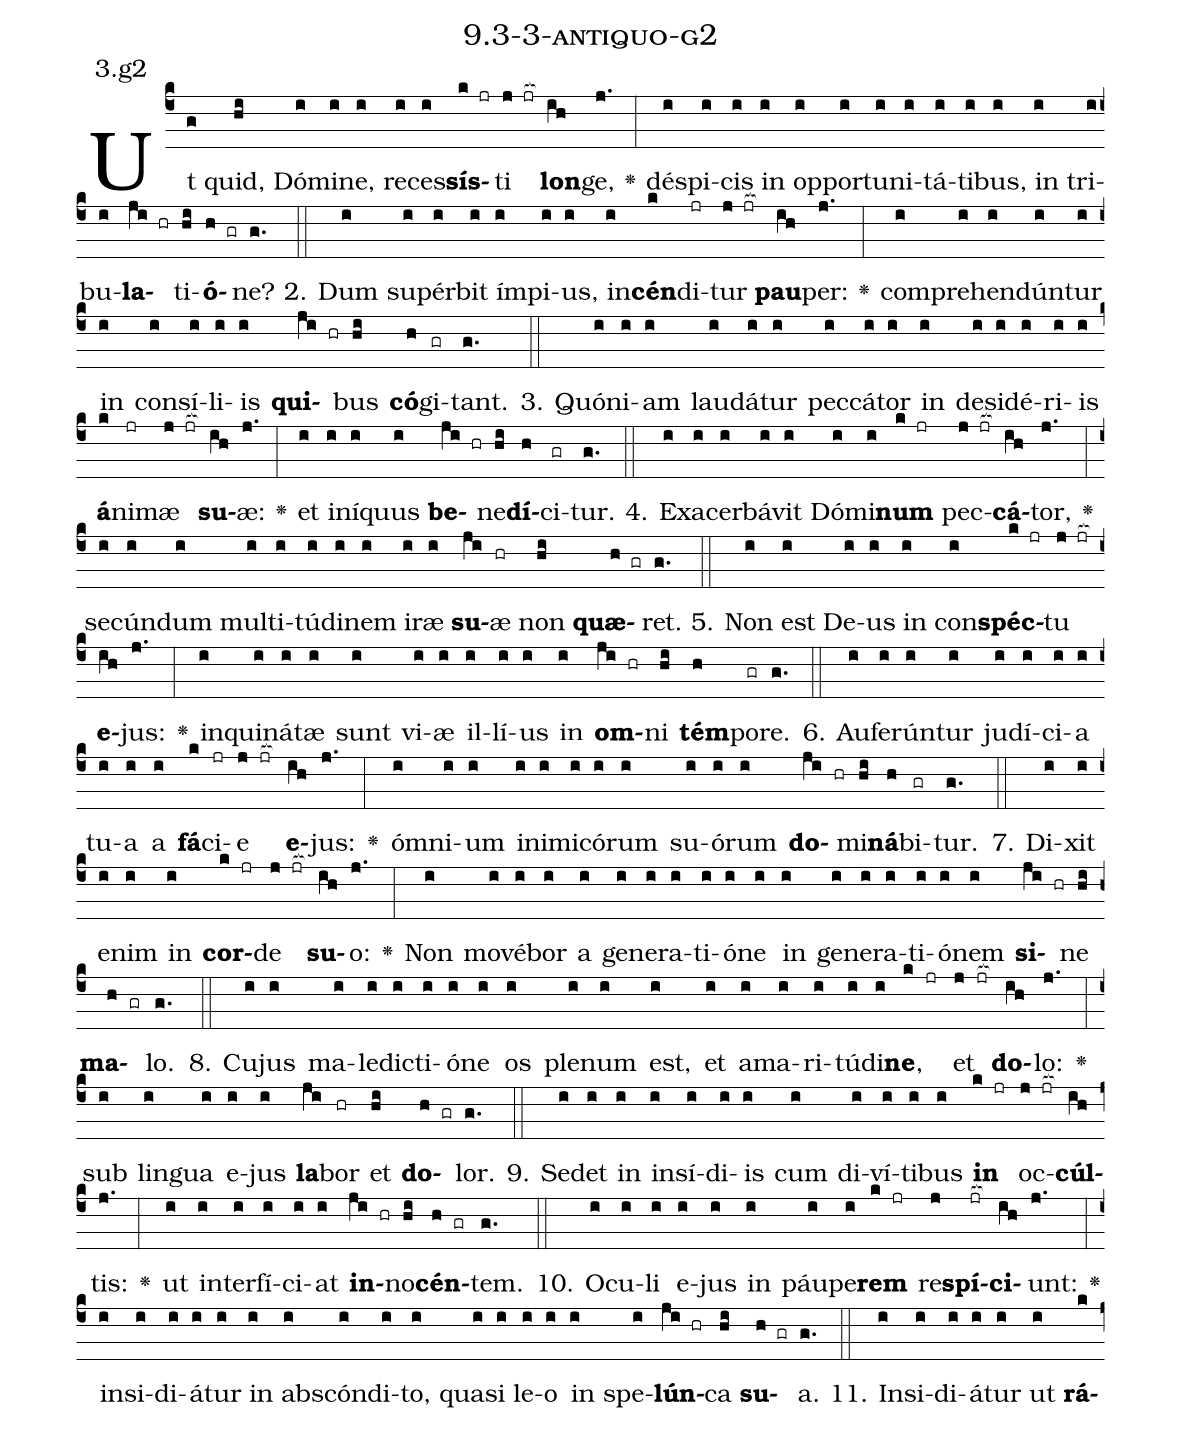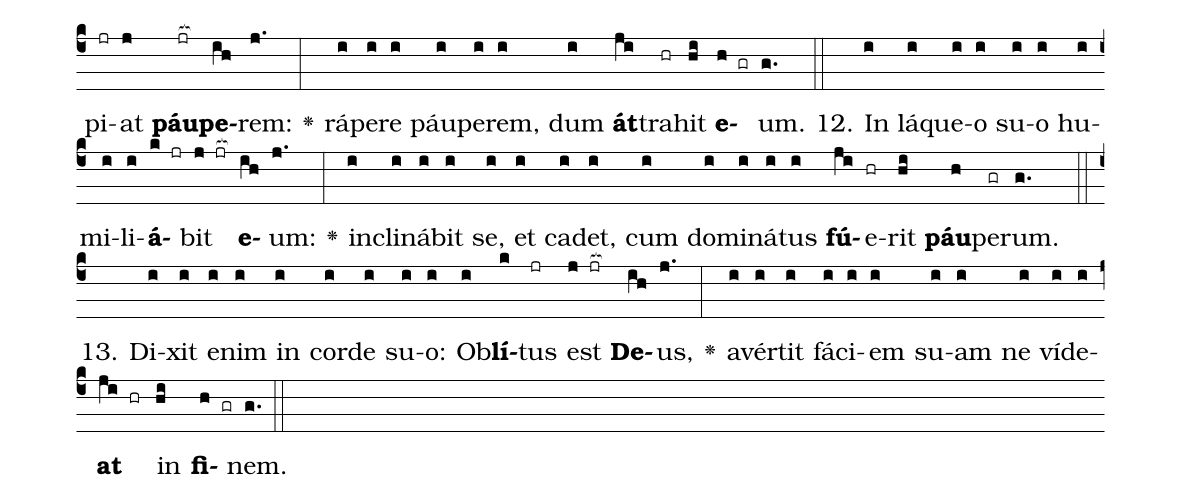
name: 9.3-3-antiquo-g2;
annotation: 3.g2;
%%
(c4)Ut(g) quid,(hi) Dó(i)mi(i)ne,(i) re(i)ces(i)<b>sís</b>(k jr)ti(j jr[ocb:1{]) <b>lon</b>(ih[ocb:0}])ge,(j.) <v>\greheightstar</v>(:) dé(i)spi(i)cis(i) in(i) op(i)por(i)tu(i)ni(i)tá(i)ti(i)bus,(i) in(i) tri(i)bu(i)<b>la</b>(ji hr)ti(hi)<b>ó</b>(h gr)ne?(g.) (::)
2. Dum(i) su(i)pér(i)bit(i) ím(i)pi(i)us,(i) in(i)<b>cén</b>(k)di(jr)tur(j jr[ocb:1{]) <b>pau</b>(ih[ocb:0}])per:(j.) <v>\greheightstar</v>(:) com(i)pre(i)hen(i)dún(i)tur(i) in(i) con(i)sí(i)li(i)is(i) <b>qui</b>(ji hr)bus(hi) <b>có</b>(h)gi(gr)tant.(g.) (::)
3. Quón(i)i(i)am(i) lau(i)dá(i)tur(i) pec(i)cá(i)tor(i) in(i) de(i)si(i)dé(i)ri(i)is(i) <b>á</b>(k)ni(jr)mæ(j jr[ocb:1{]) <b>su</b>(ih[ocb:0}])æ:(j.) <v>\greheightstar</v>(:) et(i) in(i)í(i)quus(i) <b>be</b>(ji hr)ne(hi)<b>dí</b>(h)ci(gr)tur.(g.) (::)
4. Ex(i)a(i)cer(i)bá(i)vit(i) Dó(i)mi(i)<b>num</b>(k jr) pec(j jr[ocb:1{])<b>cá</b>(ih[ocb:0}])tor,(j.) <v>\greheightstar</v>(:) se(i)cún(i)dum(i) mul(i)ti(i)tú(i)di(i)nem(i) i(i)ræ(i) <b>su</b>(ji)æ(hr) non(hi) <b>quæ</b>(h gr)ret.(g.) (::)
5. Non(i) est(i) De(i)us(i) in(i) con(i)<b>spéc</b>(k jr)tu(j jr[ocb:1{]) <b>e</b>(ih[ocb:0}])jus:(j.) <v>\greheightstar</v>(:) in(i)qui(i)ná(i)tæ(i) sunt(i) vi(i)æ(i) il(i)lí(i)us(i) in(i) <b>om</b>(ji hr)ni(hi) <b>tém</b>(h)po(gr)re.(g.) (::)
6. Au(i)fe(i)rún(i)tur(i) ju(i)dí(i)ci(i)a(i) tu(i)a(i) a(i) <b>fá</b>(k)ci(jr)e(j jr[ocb:1{]) <b>e</b>(ih[ocb:0}])jus:(j.) <v>\greheightstar</v>(:) óm(i)ni(i)um(i) in(i)i(i)mi(i)có(i)rum(i) su(i)ó(i)rum(i) <b>do</b>(ji hr)mi(hi)<b>ná</b>(h)bi(gr)tur.(g.) (::)
7. Di(i)xit(i) e(i)nim(i) in(i) <b>cor</b>(k jr)de(j jr[ocb:1{]) <b>su</b>(ih[ocb:0}])o:(j.) <v>\greheightstar</v>(:) Non(i) mo(i)vé(i)bor(i) a(i) ge(i)ne(i)ra(i)ti(i)ó(i)ne(i) in(i) ge(i)ne(i)ra(i)ti(i)ó(i)nem(i) <b>si</b>(ji hr)ne(hi) <b>ma</b>(h gr)lo.(g.) (::)
8. Cu(i)jus(i) ma(i)le(i)dic(i)ti(i)ó(i)ne(i) os(i) ple(i)num(i) est,(i) et(i) a(i)ma(i)ri(i)tú(i)di(i)<b>ne</b>,(k jr) et(j jr[ocb:1{]) <b>do</b>(ih[ocb:0}])lo:(j.) <v>\greheightstar</v>(:) sub(i) lin(i)gua(i) e(i)jus(i) <b>la</b>(ji)bor(hr) et(hi) <b>do</b>(h gr)lor.(g.) (::)
9. Se(i)det(i) in(i) in(i)sí(i)di(i)is(i) cum(i) di(i)ví(i)ti(i)bus(i) <b>in</b>(k jr) oc(j jr[ocb:1{])<b>cúl</b>(ih[ocb:0}])tis:(j.) <v>\greheightstar</v>(:) ut(i) in(i)ter(i)fí(i)ci(i)at(i) <b>in</b>(ji hr)no(hi)<b>cén</b>(h gr)tem.(g.) (::)
10. O(i)cu(i)li(i) e(i)jus(i) in(i) páu(i)pe(i)<b>rem</b>(k jr) re(j)<b>spí</b>(jr[ocb:1{])<b>ci</b>(ih[ocb:0}])unt:(j.) <v>\greheightstar</v>(:) in(i)si(i)di(i)á(i)tur(i) in(i) abs(i)cón(i)di(i)to,(i) qua(i)si(i) le(i)o(i) in(i) spe(i)<b>lún</b>(ji hr)ca(hi) <b>su</b>(h gr)a.(g.) (::)
11. In(i)si(i)di(i)á(i)tur(i) ut(i) <b>rá</b>(k)pi(jr)at(j) <b>páu</b>(jr[ocb:1{])<b>pe</b>(ih[ocb:0}])rem:(j.) <v>\greheightstar</v>(:) rá(i)pe(i)re(i) páu(i)pe(i)rem,(i) dum(i) <b>át</b>(ji)tra(hr)hit(hi) <b>e</b>(h gr)um.(g.) (::)
12. In(i) lá(i)que(i)o(i) su(i)o(i) hu(i)mi(i)li(i)<b>á</b>(k jr)bit(j jr[ocb:1{]) <b>e</b>(ih[ocb:0}])um:(j.) <v>\greheightstar</v>(:) in(i)cli(i)ná(i)bit(i) se,(i) et(i) ca(i)det,(i) cum(i) do(i)mi(i)ná(i)tus(i) <b>fú</b>(ji)e(hr)rit(hi) <b>páu</b>(h)pe(gr)rum.(g.) (::)
13. Di(i)xit(i) e(i)nim(i) in(i) cor(i)de(i) su(i)o:(i) Ob(i)<b>lí</b>(k)tus(jr) est(j jr[ocb:1{]) <b>De</b>(ih[ocb:0}])us,(j.) <v>\greheightstar</v>(:) a(i)vér(i)tit(i) fá(i)ci(i)em(i) su(i)am(i) ne(i) ví(i)de(i)<b>at</b>(ji hr) in(hi) <b>fi</b>(h gr)nem.(g.) (::)
